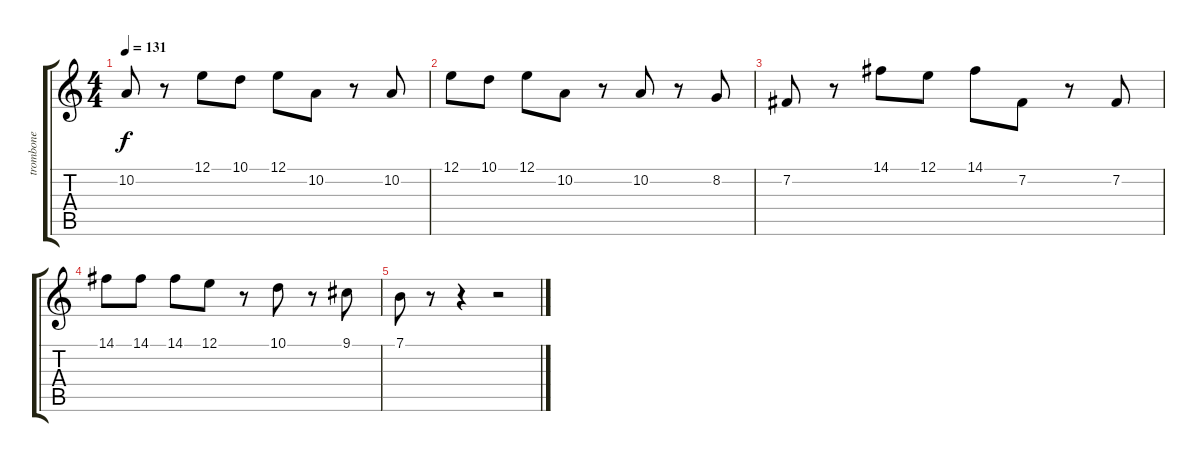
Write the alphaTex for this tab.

\track ("trombone" "trombone") {instrument trombone}
\staff {score tabs}
\tuning (E4 B3 G3 D3 A2 E2) {hide}
\ts (4 4)
\tempo 131
\clef g2
\ks c
10.2.8{dy f} r.8 12.1.8 10.1.8 12.1.8 10.2.8 r.8 10.2.8 |
12.1.8 10.1.8 12.1.8 10.2.8 r.8 10.2.8 r.8 8.2.8 |
7.2.8 r.8 14.1.8 12.1.8 14.1.8 7.2.8 r.8 7.2.8 |
14.1.8 14.1.8 14.1.8 12.1.8 r.8 10.1.8 r.8 9.1.8 |
7.1.8 r.8 r.4 r.2
